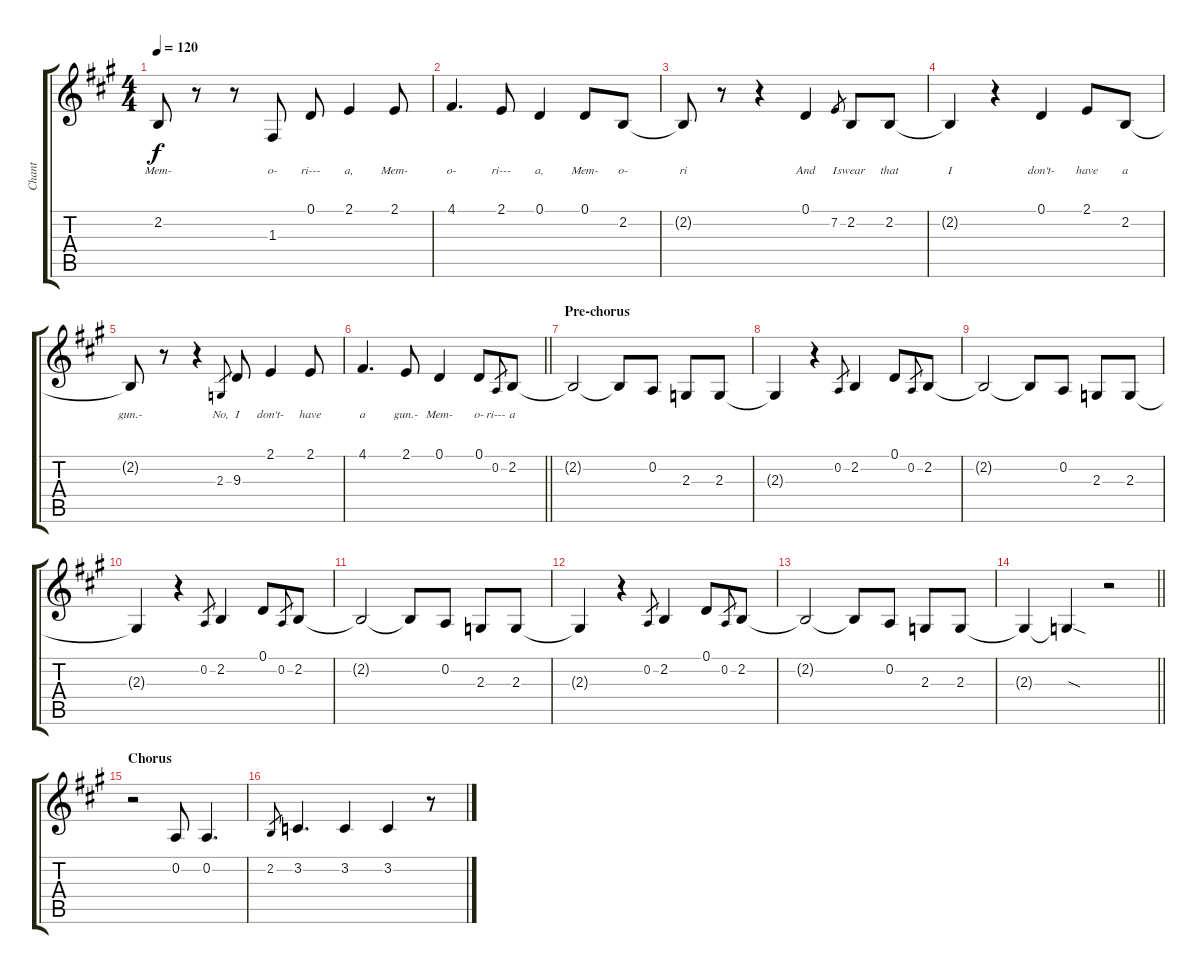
\track ("Chant" "Chant") {instrument trumpet}
\staff {score tabs}
\tuning (D4 A3 F3 C3 G2 D2) {hide}
\ts (4 4)
\tempo 120
\clef g2
\ks a
2.2{t}.8{lyrics (0 "Mem-") lyrics (1 "") lyrics (2 "") lyrics (3 "") lyrics (4 "") dy f} r.8 r.8 1.3.8{lyrics (0 "o-") lyrics (1 "") lyrics (2 "") lyrics (3 "") lyrics (4 "")} 0.1.8{lyrics (0 "ri---") lyrics (1 "") lyrics (2 "") lyrics (3 "") lyrics (4 "")} 2.1.4{lyrics (0 "a,") lyrics (1 "") lyrics (2 "") lyrics (3 "") lyrics (4 "")} 2.1.8{lyrics (0 "Mem-") lyrics (1 "") lyrics (2 "") lyrics (3 "") lyrics (4 "")} |
4.1.4{d lyrics (0 "o-") lyrics (1 "") lyrics (2 "") lyrics (3 "") lyrics (4 "")} 2.1.8{lyrics (0 "ri---") lyrics (1 "") lyrics (2 "") lyrics (3 "") lyrics (4 "")} 0.1.4{lyrics (0 "a,") lyrics (1 "") lyrics (2 "") lyrics (3 "") lyrics (4 "")} 0.1.8{lyrics (0 "Mem-") lyrics (1 "") lyrics (2 "") lyrics (3 "") lyrics (4 "")} 2.2.8{lyrics (0 "o-") lyrics (1 "") lyrics (2 "") lyrics (3 "") lyrics (4 "")} |
2.2{t}.8{lyrics (0 "ri") lyrics (1 "") lyrics (2 "") lyrics (3 "") lyrics (4 "")} r.8 r.4 0.1.4{lyrics (0 "And") lyrics (1 "") lyrics (2 "") lyrics (3 "") lyrics (4 "")} 7.2.8{lyrics (0 "I") lyrics (1 "") lyrics (2 "") lyrics (3 "") lyrics (4 "") gr} 2.2.8{lyrics (0 "swear") lyrics (1 "") lyrics (2 "") lyrics (3 "") lyrics (4 "")} 2.2.8{lyrics (0 "that") lyrics (1 "") lyrics (2 "") lyrics (3 "") lyrics (4 "")} |
2.2{t}.4{lyrics (0 "I") lyrics (1 "") lyrics (2 "") lyrics (3 "") lyrics (4 "")} r.4 0.1.4{lyrics (0 "don't-") lyrics (1 "") lyrics (2 "") lyrics (3 "") lyrics (4 "")} 2.1.8{lyrics (0 "have") lyrics (1 "") lyrics (2 "") lyrics (3 "") lyrics (4 "")} 2.2.8{lyrics (0 "a") lyrics (1 "") lyrics (2 "") lyrics (3 "") lyrics (4 "")} |
2.2{t}.8{lyrics (0 "gun.-") lyrics (1 "") lyrics (2 "") lyrics (3 "") lyrics (4 "")} r.8 r.4 2.3.8{lyrics (0 "No,") lyrics (1 "") lyrics (2 "") lyrics (3 "") lyrics (4 "") gr} 9.3.8{lyrics (0 "I") lyrics (1 "") lyrics (2 "") lyrics (3 "") lyrics (4 "")} 2.1.4{lyrics (0 "don't-") lyrics (1 "") lyrics (2 "") lyrics (3 "") lyrics (4 "")} 2.1.8{lyrics (0 "have") lyrics (1 "") lyrics (2 "") lyrics (3 "") lyrics (4 "")} |
\barLineRight lightlight
4.1.4{d lyrics (0 "a") lyrics (1 "") lyrics (2 "") lyrics (3 "") lyrics (4 "")} 2.1.8{lyrics (0 "gun.-") lyrics (1 "") lyrics (2 "") lyrics (3 "") lyrics (4 "")} 0.1.4{lyrics (0 "Mem-") lyrics (1 "") lyrics (2 "") lyrics (3 "") lyrics (4 "")} 0.1.8{lyrics (0 "o-") lyrics (1 "") lyrics (2 "") lyrics (3 "") lyrics (4 "")} 0.2.8{lyrics (0 "ri---") lyrics (1 "") lyrics (2 "") lyrics (3 "") lyrics (4 "") gr} 2.2.8{lyrics (0 "a") lyrics (1 "") lyrics (2 "") lyrics (3 "") lyrics (4 "")} |
\section ("" "Pre-chorus")
2.2{t}.2 2.2{t}.8 0.2.8 2.3.8 2.3.8 |
2.3{t}.4 r.4 0.2.8{gr} 2.2.4 0.1.8 0.2.8{gr} 2.2.8 |
2.2{t}.2 2.2{t}.8 0.2.8 2.3.8 2.3.8 |
2.3{t}.4 r.4 0.2.8{gr} 2.2.4 0.1.8 0.2.8{gr} 2.2.8 |
2.2{t}.2 2.2{t}.8 0.2.8 2.3.8 2.3.8 |
2.3{t}.4 r.4 0.2.8{gr} 2.2.4 0.1.8 0.2.8{gr} 2.2.8 |
2.2{t}.2 2.2{t}.8 0.2.8 2.3.8 2.3.8 |
\barLineRight lightlight
2.3{t}.4 2.3{sod t}.4 r.2 |
\section ("" "Chorus")
r.2 0.2.8 0.2.4{d} |
2.2.8{gr} 3.2.4{d} 3.2.4 3.2.4 r.8
